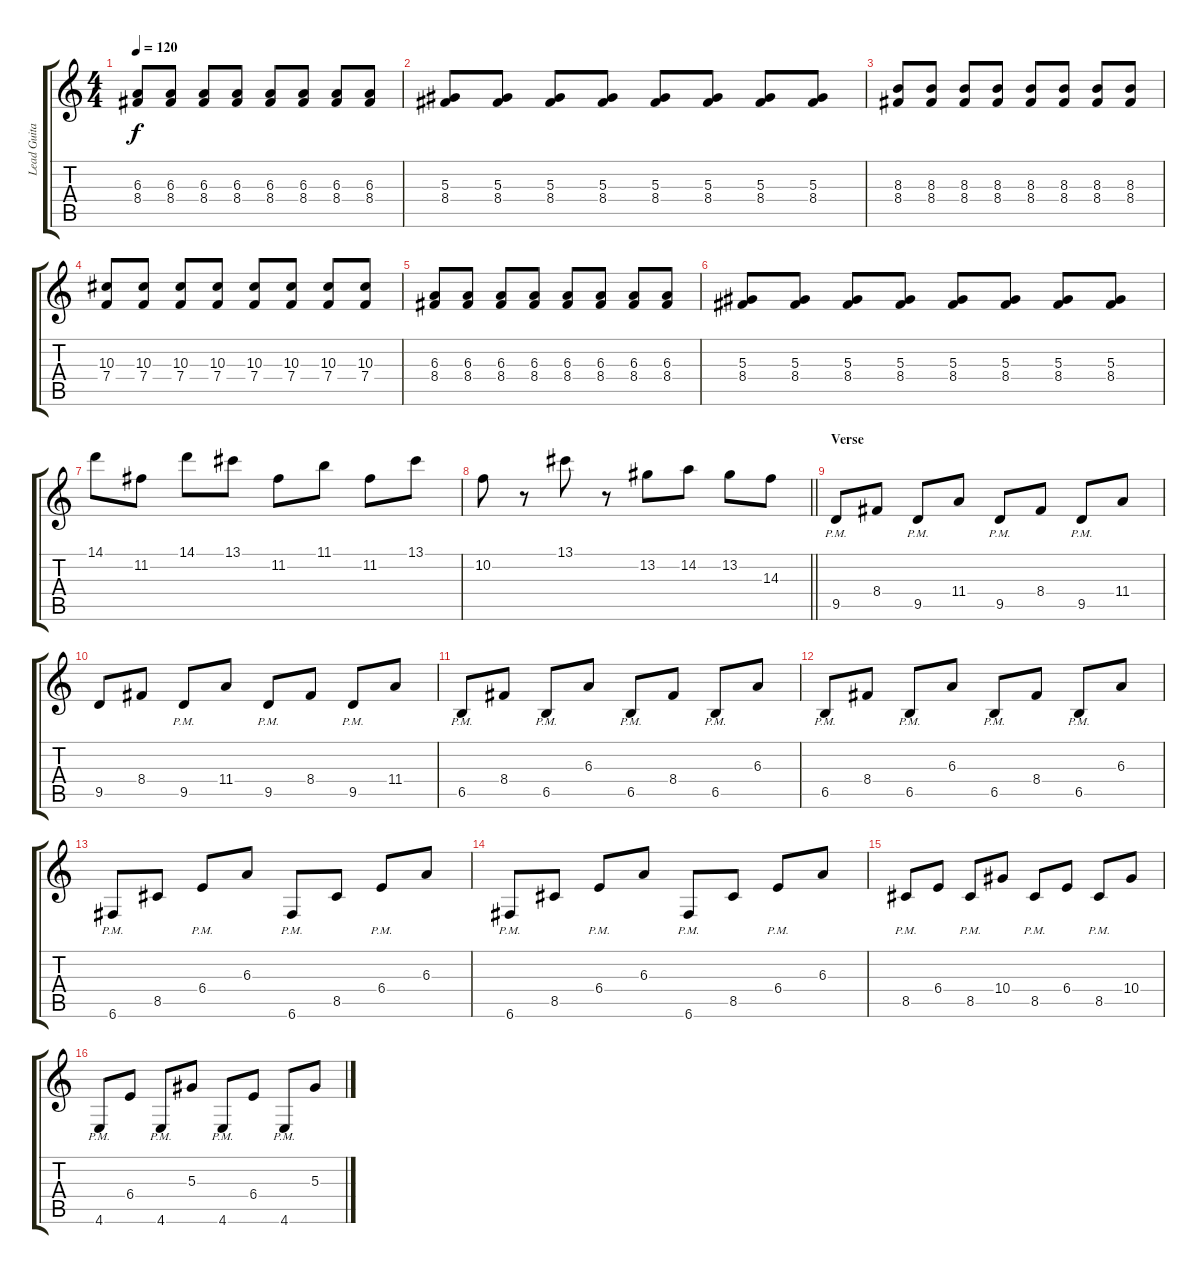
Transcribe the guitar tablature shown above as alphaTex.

\track ("Lead Guitar 1" "Lead Guita") {instrument overdrivenguitar}
\staff {score tabs}
\tuning (C4 G3 Eb3 Bb2 F2 C2) {hide}
\ts (4 4)
\tempo 120
\clef g2
\ks c
(6.3 8.4).8{dy f volume 6} (6.3 8.4).8 (6.3 8.4).8 (6.3 8.4).8 (6.3 8.4).8 (6.3 8.4).8 (6.3 8.4).8 (6.3 8.4).8 |
(5.3 8.4).8 (5.3 8.4).8 (5.3 8.4).8 (5.3 8.4).8 (5.3 8.4).8 (5.3 8.4).8 (5.3 8.4).8 (5.3 8.4).8 |
(8.3 8.4).8 (8.3 8.4).8 (8.3 8.4).8 (8.3 8.4).8 (8.3 8.4).8 (8.3 8.4).8 (8.3 8.4).8 (8.3 8.4).8 |
(10.3 7.4).8 (10.3 7.4).8 (10.3 7.4).8 (10.3 7.4).8 (10.3 7.4).8 (10.3 7.4).8 (10.3 7.4).8 (10.3 7.4).8 |
(6.3 8.4).8 (6.3 8.4).8 (6.3 8.4).8 (6.3 8.4).8 (6.3 8.4).8 (6.3 8.4).8 (6.3 8.4).8 (6.3 8.4).8 |
(5.3 8.4).8 (5.3 8.4).8 (5.3 8.4).8 (5.3 8.4).8 (5.3 8.4).8 (5.3 8.4).8 (5.3 8.4).8 (5.3 8.4).8 |
14.1.8{volume 8 balance 11} 11.2.8 14.1.8 13.1.8 11.2.8 11.1.8 11.2.8 13.1.8 |
\barLineRight lightlight
10.2.8 r.8 13.1.8 r.8 13.2.8 14.2.8 13.2.8 14.3.8 |
\section ("" "Verse")
9.5{pm}.8{volume 7 balance 8 instrument electricguitarmuted} 8.4.8 9.5{pm}.8 11.4.8 9.5{pm}.8 8.4.8 9.5{pm}.8 11.4.8 |
9.5.8 8.4.8 9.5{pm}.8 11.4.8 9.5{pm}.8 8.4.8 9.5{pm}.8 11.4.8 |
6.5{pm}.8 8.4.8 6.5{pm}.8 6.3.8 6.5{pm}.8 8.4.8 6.5{pm}.8 6.3.8 |
6.5{pm}.8 8.4.8 6.5{pm}.8 6.3.8 6.5{pm}.8 8.4.8 6.5{pm}.8 6.3.8 |
6.6{pm}.8 8.5.8 6.4{pm}.8 6.3.8 6.6{pm}.8 8.5.8 6.4{pm}.8 6.3.8 |
6.6{pm}.8 8.5.8 6.4{pm}.8 6.3.8 6.6{pm}.8 8.5.8 6.4{pm}.8 6.3.8 |
8.5{pm}.8 6.4.8 8.5{pm}.8 10.4.8 8.5{pm}.8 6.4.8 8.5{pm}.8 10.4.8 |
4.6{pm}.8 6.4.8 4.6{pm}.8 5.3.8 4.6{pm}.8 6.4.8 4.6{pm}.8 5.3.8
